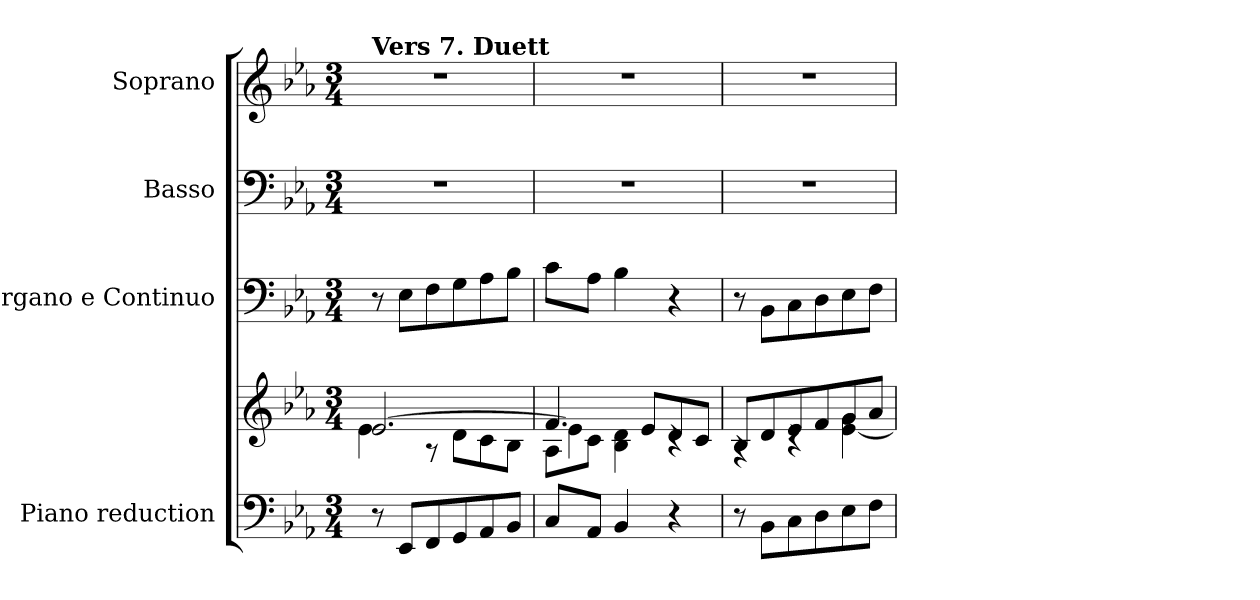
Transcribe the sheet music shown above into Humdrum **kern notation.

**kern	**kern	**kern	**kern	**kern
*part4	*part4	*part3	*part2	*part1
*staff5	*staff4	*staff3	*staff2	*staff1
*I"Piano reduction	*	*I"Organo e Continuo	*I"Basso	*I"Soprano
*I'Pno	*	*	*	*
*clefF4	*clefG2	*clefF4	*clefF4	*clefG2
*k[b-e-a-]	*k[b-e-a-]	*k[b-e-a-]	*k[b-e-a-]	*k[b-e-a-]
*M3/4	*M3/4	*M3/4	*M3/4	*M3/4
=1	=1	=1	=1	=1
*	*^	*	*	*
!	!	!	!	!	!LO:TX:a:B:t=Vers 7. Duett
8r	[2.e-/	4e-\	8r	2.r	2.r
8EE-/L	.	.	8E-\L	.	.
8FF/	.	8r	8F\	.	.
8GG/	.	8d\L	8G\	.	.
8AA-/	.	8c\	8A-\	.	.
8BB-/J	.	8B-\J	8B-\J	.	.
=2	=2	=2	=2	=2	=2
*	*	*^	*	*	*
8C/L	4.f/	8A-\L	4e-\]	8c\L	2.r	2.r
8AA-/J	.	8c\J	.	8A-\J	.	.
4BB-/	.	4B-\ 4d\	2ryy	4B-\	.	.
.	8e-/L	.	.	.	.	.
4r	8d/	4rc	.	4r	.	.
.	8c/J	.	.	.	.	.
*	*	*v	*v	*	*	*
=3	=3	=3	=3	=3	=3
8r	8B-/L	4rA	8r	2.r	2.r
8BB-\L	8d/	.	8BB-\L	.	.
8C\	8e-/	4rc	8C\	.	.
8D\	8f/	.	8D\	.	.
8E-\	8g/	[4e-\ 4g\	8E-\	.	.
8F\J	8a-/J	.	8F\J	.	.
*	*v	*v	*	*	*
=	=	=	=	=
*-	*-	*-	*-	*-
